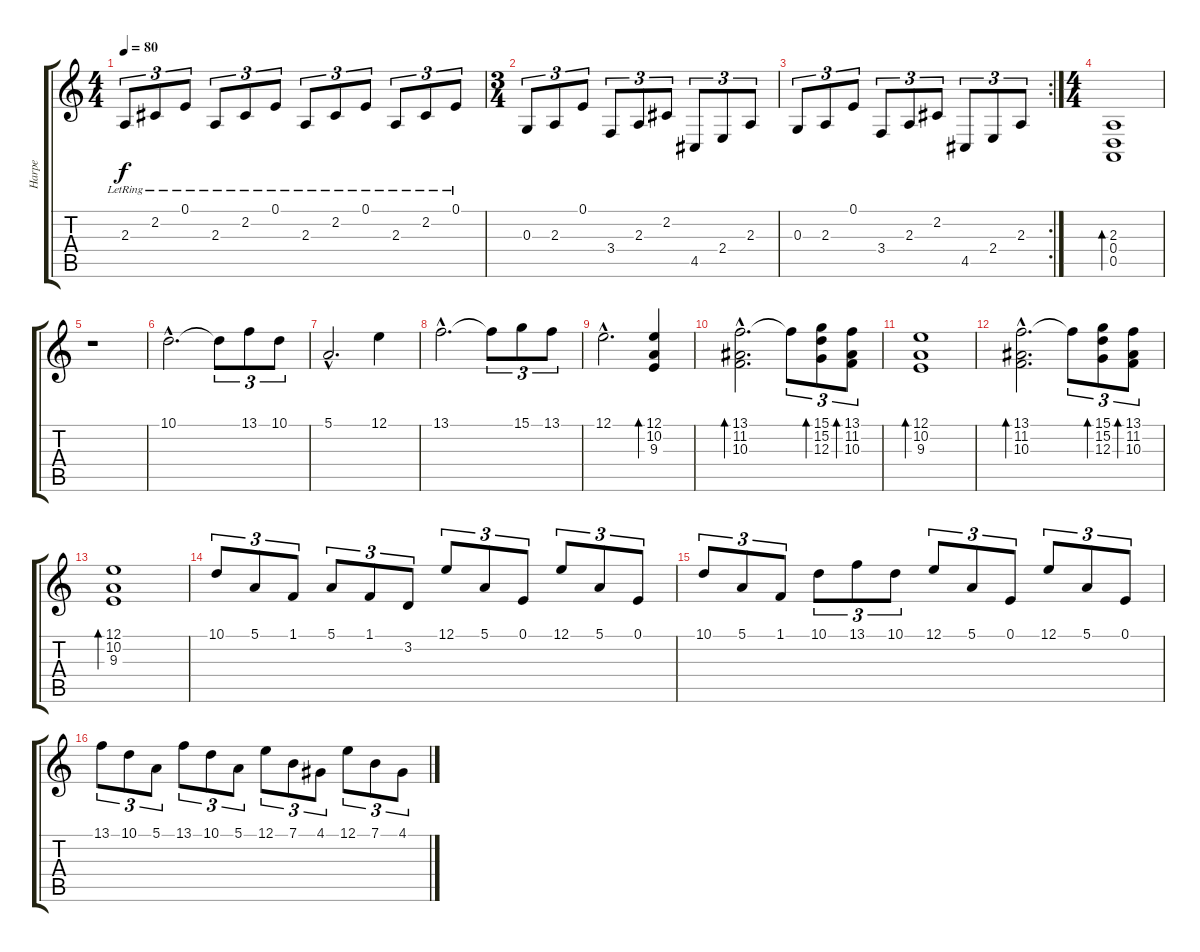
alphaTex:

\track ("Harpe" "Harpe") {instrument orchestralharp}
\staff {score tabs}
\tuning (E4 B3 G3 D3 A2 E2) {hide}
\ts (4 4)
\tempo 80
\clef g2
\ks c
2.3{lr}.8{tu (3 2) dy f} 2.2{lr}.8{tu (3 2)} 0.1{lr}.8{tu (3 2)} 2.3{lr}.8{tu (3 2)} 2.2{lr}.8{tu (3 2)} 0.1{lr}.8{tu (3 2)} 2.3{lr}.8{tu (3 2)} 2.2{lr}.8{tu (3 2)} 0.1{lr}.8{tu (3 2)} 2.3{lr}.8{tu (3 2)} 2.2{lr}.8{tu (3 2)} 0.1{lr}.8{tu (3 2)} |
\ts (3 4)
0.3.8{tu (3 2)} 2.3.8{tu (3 2)} 0.1.8{tu (3 2)} 3.4.8{tu (3 2)} 2.3.8{tu (3 2)} 2.2.8{tu (3 2)} 4.5.8{tu (3 2)} 2.4.8{tu (3 2)} 2.3.8{tu (3 2)} |
\rc 2
0.3.8{tu (3 2)} 2.3.8{tu (3 2)} 0.1.8{tu (3 2)} 3.4.8{tu (3 2)} 2.3.8{tu (3 2)} 2.2.8{tu (3 2)} 4.5.8{tu (3 2)} 2.4.8{tu (3 2)} 2.3.8{tu (3 2)} |
\ts (4 4)
(2.3 0.4 0.5).1{bd 60} |
r.1 |
10.1{hac}.2{d} 10.1{t}.8{tu (3 2)} 13.1.8{tu (3 2)} 10.1.8{tu (3 2)} |
5.1{hac}.2{d} 12.1.4 |
13.1{hac}.2{d} 13.1{t}.8{tu (3 2)} 15.1.8{tu (3 2)} 13.1.8{tu (3 2)} |
12.1{hac}.2{d} (12.1 10.2 9.3).4{bd 60} |
(13.1{hac} 11.2{hac} 10.3{hac}).2{d bd 60} 13.1{t}.8{tu (3 2)} (15.1 15.2 12.3).8{tu (3 2) bd 60} (13.1 11.2 10.3).8{tu (3 2) bd 60} |
(12.1 10.2 9.3).1{bd 60} |
(13.1{hac} 11.2{hac} 10.3{hac}).2{d bd 60} 13.1{t}.8{tu (3 2)} (15.1 15.2 12.3).8{tu (3 2) bd 60} (13.1 11.2 10.3).8{tu (3 2) bd 60} |
(12.1 10.2 9.3).1{bd 60} |
10.1.8{tu (3 2)} 5.1.8{tu (3 2)} 1.1.8{tu (3 2)} 5.1.8{tu (3 2)} 1.1.8{tu (3 2)} 3.2.8{tu (3 2)} 12.1.8{tu (3 2)} 5.1.8{tu (3 2)} 0.1.8{tu (3 2)} 12.1.8{tu (3 2)} 5.1.8{tu (3 2)} 0.1.8{tu (3 2)} |
10.1.8{tu (3 2)} 5.1.8{tu (3 2)} 1.1.8{tu (3 2)} 10.1.8{tu (3 2)} 13.1.8{tu (3 2)} 10.1.8{tu (3 2)} 12.1.8{tu (3 2)} 5.1.8{tu (3 2)} 0.1.8{tu (3 2)} 12.1.8{tu (3 2)} 5.1.8{tu (3 2)} 0.1.8{tu (3 2)} |
13.1.8{tu (3 2)} 10.1.8{tu (3 2)} 5.1.8{tu (3 2)} 13.1.8{tu (3 2)} 10.1.8{tu (3 2)} 5.1.8{tu (3 2)} 12.1.8{tu (3 2)} 7.1.8{tu (3 2)} 4.1.8{tu (3 2)} 12.1.8{tu (3 2)} 7.1.8{tu (3 2)} 4.1.8{tu (3 2)}
